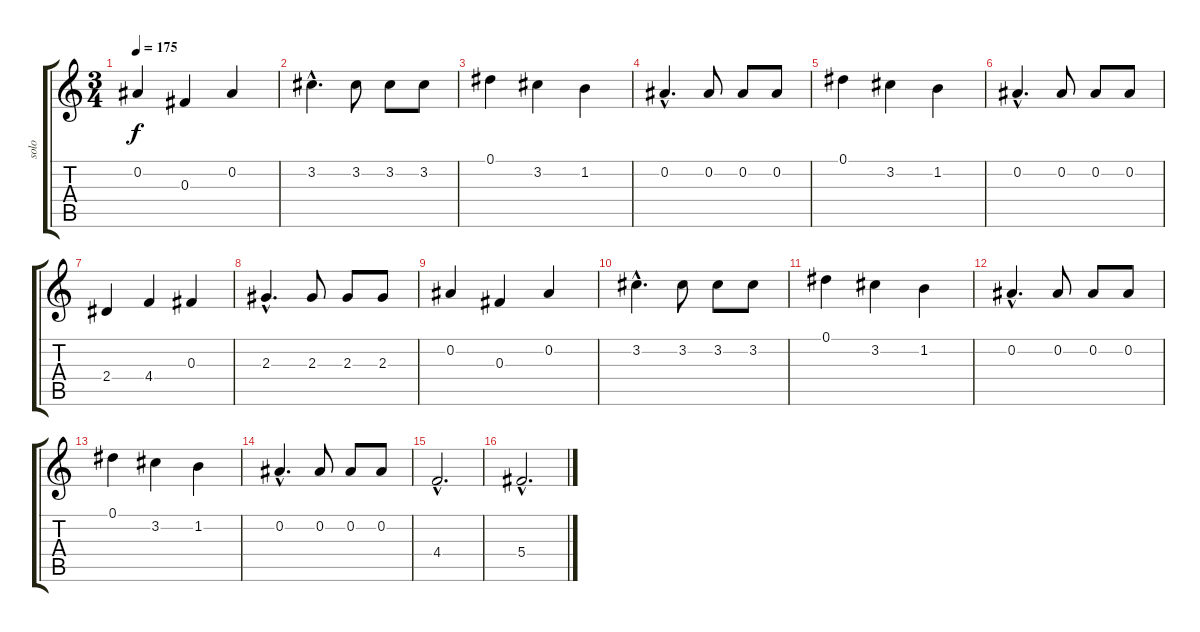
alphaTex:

\track ("solo" "solo") {instrument acousticguitarsteel}
\staff {score tabs}
\tuning (Eb4 Bb3 Gb3 Db3 Ab2 Eb2) {hide}
\ts (3 4)
\tempo 175
\clef g2
\ks c
0.2.4{dy f} 0.3.4 0.2.4 |
3.2{hac}.4{d} 3.2.8 3.2.8 3.2.8 |
0.1.4 3.2.4 1.2.4 |
0.2{hac}.4{d} 0.2.8 0.2.8 0.2.8 |
0.1.4 3.2.4 1.2.4 |
0.2{hac}.4{d} 0.2.8 0.2.8 0.2.8 |
2.4.4 4.4.4 0.3.4 |
2.3{hac}.4{d} 2.3.8 2.3.8 2.3.8 |
0.2.4 0.3.4 0.2.4 |
3.2{hac}.4{d} 3.2.8 3.2.8 3.2.8 |
0.1.4 3.2.4 1.2.4 |
0.2{hac}.4{d} 0.2.8 0.2.8 0.2.8 |
0.1.4 3.2.4 1.2.4 |
0.2{hac}.4{d} 0.2.8 0.2.8 0.2.8 |
4.4{hac}.2{d} |
5.4{hac}.2{d}
